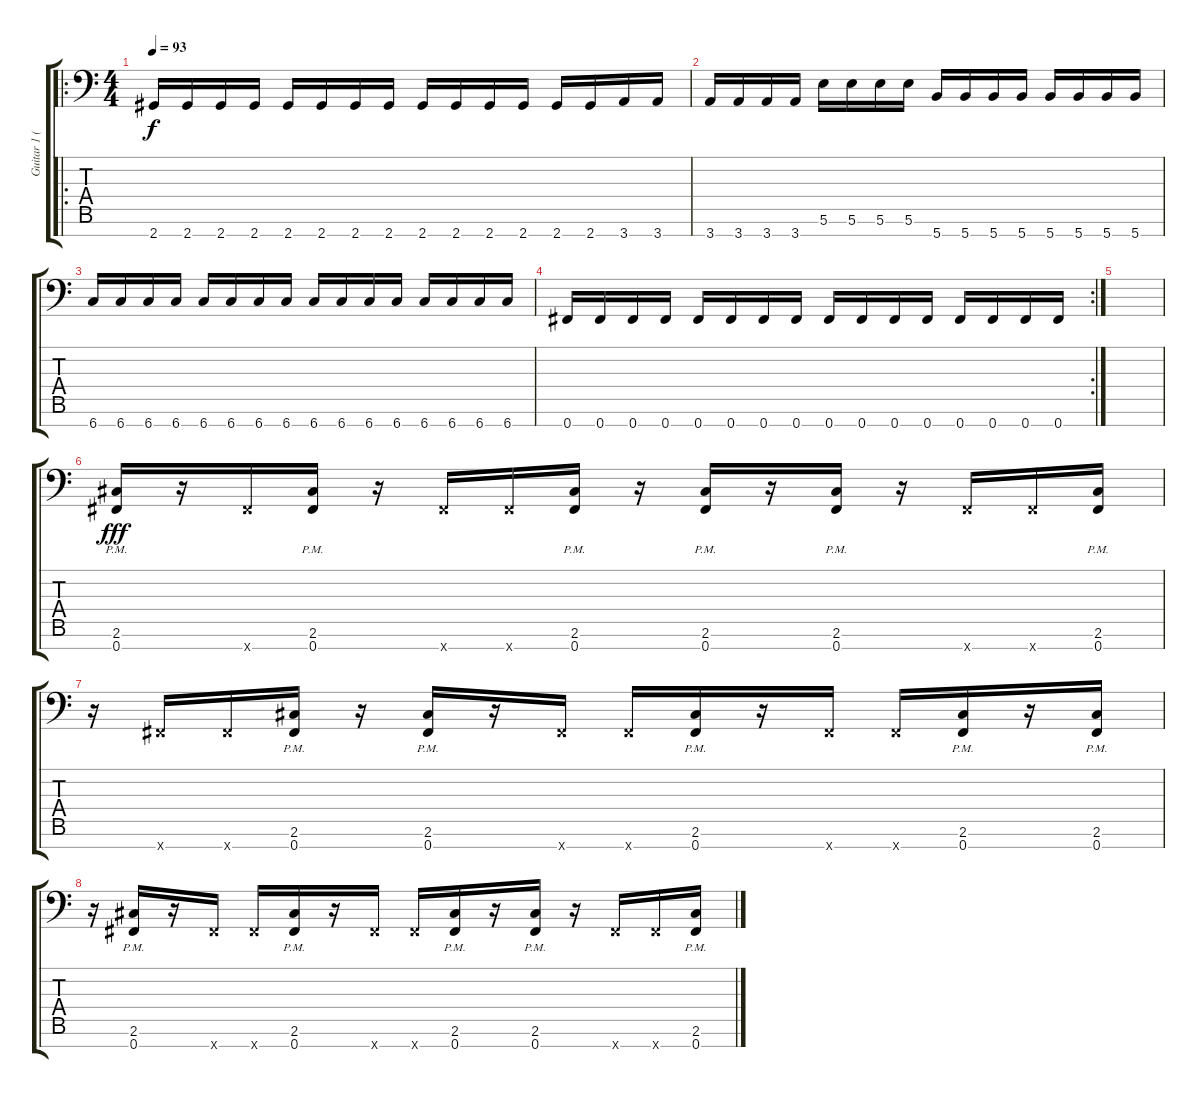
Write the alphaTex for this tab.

\track ("Guitar 1 (2nd to 8th string)" "Guitar 1 (") {instrument distortionguitar}
\staff {score tabs}
\tuning (B3 G3 D3 A2 E2 B1 Gb1) {hide}
\ro
\ts (4 4)
\tempo 93
\clef f4
\ks c
2.7.16{dy f} 2.7.16 2.7.16 2.7.16 2.7.16 2.7.16 2.7.16 2.7.16 2.7.16 2.7.16 2.7.16 2.7.16 2.7.16 2.7.16 3.7.16 3.7.16 |
3.7.16 3.7.16 3.7.16 3.7.16 5.6.16 5.6.16 5.6.16 5.6.16 5.7.16 5.7.16 5.7.16 5.7.16 5.7.16 5.7.16 5.7.16 5.7.16 |
6.7.16 6.7.16 6.7.16 6.7.16 6.7.16 6.7.16 6.7.16 6.7.16 6.7.16 6.7.16 6.7.16 6.7.16 6.7.16 6.7.16 6.7.16 6.7.16 |
\rc 2
0.7.16 0.7.16 0.7.16 0.7.16 0.7.16 0.7.16 0.7.16 0.7.16 0.7.16 0.7.16 0.7.16 0.7.16 0.7.16 0.7.16 0.7.16 0.7.16 |
|
(2.6{pm} 0.7{pm}).16{dy fff} r.16 0.7{x}.16 (2.6{pm} 0.7{pm}).16 r.16 0.7{x}.16 0.7{x}.16 (2.6{pm} 0.7{pm}).16 r.16 (2.6{pm} 0.7{pm}).16 r.16 (2.6{pm} 0.7{pm}).16 r.16 0.7{x}.16 0.7{x}.16 (2.6{pm} 0.7{pm}).16 |
r.16 0.7{x}.16 0.7{x}.16 (2.6{pm} 0.7{pm}).16 r.16 (2.6{pm} 0.7{pm}).16 r.16 0.7{x}.16 0.7{x}.16 (2.6{pm} 0.7{pm}).16 r.16 0.7{x}.16 0.7{x}.16 (2.6{pm} 0.7{pm}).16 r.16 (2.6{pm} 0.7{pm}).16 |
r.16 (2.6{pm} 0.7{pm}).16 r.16 0.7{x}.16 0.7{x}.16 (2.6{pm} 0.7{pm}).16 r.16 0.7{x}.16 0.7{x}.16 (2.6{pm} 0.7{pm}).16 r.16 (2.6{pm} 0.7{pm}).16 r.16 0.7{x}.16 0.7{x}.16 (2.6{pm} 0.7{pm}).16
